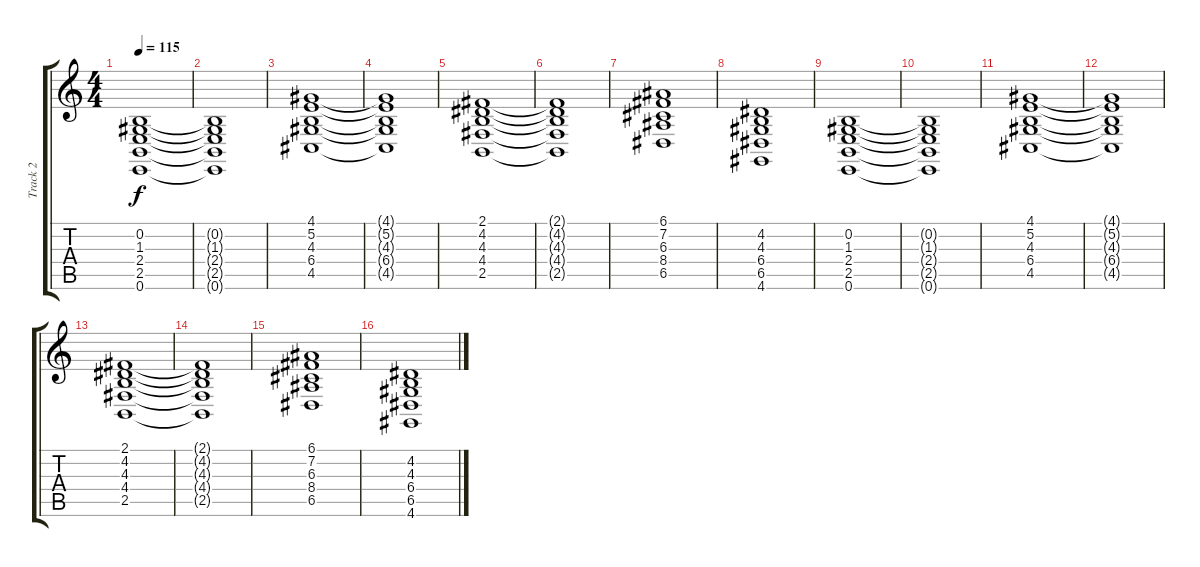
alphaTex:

\track ("Track 2" "Track 2") {instrument pad2warm}
\staff {score tabs}
\tuning (E4 B3 G3 D3 A2 E2) {hide}
\ts (4 4)
\tempo 115
\clef g2
\ks c
(0.2 1.3 2.4 2.5 0.6).1{dy f} |
(0.2{t} 1.3{t} 2.4{t} 2.5{t} 0.6{t}).1 |
(4.1 5.2 4.3 6.4 4.5).1 |
(4.1{t} 5.2{t} 4.3{t} 6.4{t} 4.5{t}).1 |
(2.1 4.2 4.3 4.4 2.5).1 |
(2.1{t} 4.2{t} 4.3{t} 4.4{t} 2.5{t}).1 |
(6.1 7.2 6.3 8.4 6.5).1 |
(4.2 4.3 6.4 6.5 4.6).1 |
(0.2 1.3 2.4 2.5 0.6).1 |
(0.2{t} 1.3{t} 2.4{t} 2.5{t} 0.6{t}).1 |
(4.1 5.2 4.3 6.4 4.5).1 |
(4.1{t} 5.2{t} 4.3{t} 6.4{t} 4.5{t}).1 |
(2.1 4.2 4.3 4.4 2.5).1 |
(2.1{t} 4.2{t} 4.3{t} 4.4{t} 2.5{t}).1 |
(6.1 7.2 6.3 8.4 6.5).1 |
(4.2 4.3 6.4 6.5 4.6).1
